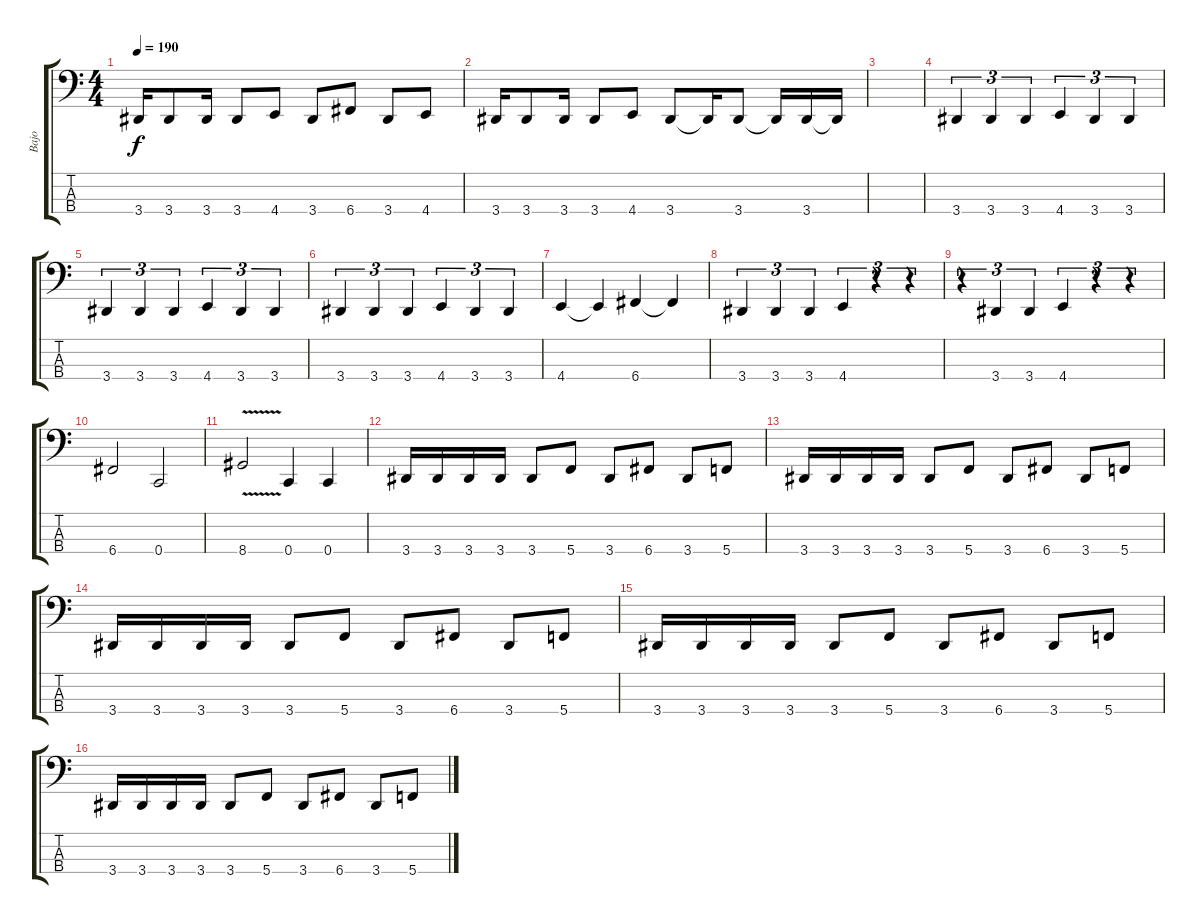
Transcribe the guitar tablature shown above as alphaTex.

\track ("Bajo" "Bajo") {instrument electricbassfinger}
\staff {score tabs}
\tuning (F2 C2 G1 C1) {hide}
\ts (4 4)
\tempo 190
\clef f4
\ks c
3.4.16{dy f} 3.4.8 3.4.16 3.4.8 4.4.8 3.4.8 6.4.8 3.4.8 4.4.8 |
3.4.16 3.4.8 3.4.16 3.4.8 4.4.8 3.4.8 3.4{t}.16 3.4.8 3.4{t}.16 3.4.16 3.4{t}.16 |
|
3.4.4{tu (3 2)} 3.4.4{tu (3 2)} 3.4.4{tu (3 2)} 4.4.4{tu (3 2)} 3.4.4{tu (3 2)} 3.4.4{tu (3 2)} |
3.4.4{tu (3 2)} 3.4.4{tu (3 2)} 3.4.4{tu (3 2)} 4.4.4{tu (3 2)} 3.4.4{tu (3 2)} 3.4.4{tu (3 2)} |
3.4.4{tu (3 2)} 3.4.4{tu (3 2)} 3.4.4{tu (3 2)} 4.4.4{tu (3 2)} 3.4.4{tu (3 2)} 3.4.4{tu (3 2)} |
4.4.4 4.4{t}.4 6.4.4 6.4{t}.4 |
3.4.4{tu (3 2)} 3.4.4{tu (3 2)} 3.4.4{tu (3 2)} 4.4.4{tu (3 2)} r.4{tu (3 2)} r.4{tu (3 2)} |
r.4{tu (3 2)} 3.4.4{tu (3 2)} 3.4.4{tu (3 2)} 4.4.4{tu (3 2)} r.4{tu (3 2)} r.4{tu (3 2)} |
6.4.2 0.4.2 |
8.4{v}.2 0.4.4 0.4.4 |
3.4.16 3.4.16 3.4.16 3.4.16 3.4.8 5.4.8 3.4.8 6.4.8 3.4.8 5.4.8 |
3.4.16 3.4.16 3.4.16 3.4.16 3.4.8 5.4.8 3.4.8 6.4.8 3.4.8 5.4.8 |
3.4.16 3.4.16 3.4.16 3.4.16 3.4.8 5.4.8 3.4.8 6.4.8 3.4.8 5.4.8 |
3.4.16 3.4.16 3.4.16 3.4.16 3.4.8 5.4.8 3.4.8 6.4.8 3.4.8 5.4.8 |
3.4.16 3.4.16 3.4.16 3.4.16 3.4.8 5.4.8 3.4.8 6.4.8 3.4.8 5.4.8
